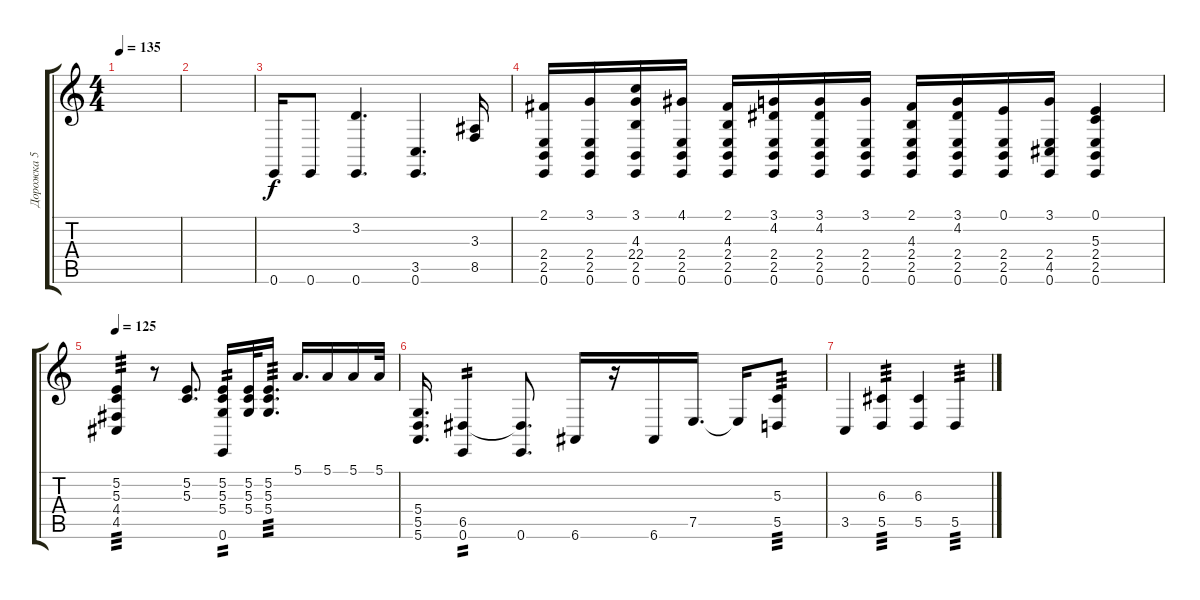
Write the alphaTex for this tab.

\track ("Дорожка 5" "Дорожка 5") {instrument gunshot}
\staff {score tabs}
\tuning (E4 B3 G3 D3 A2 E2) {hide}
\ts (4 4)
\tempo 130
\tempo 135
\clef g2
\ks c
|
|
0.6.16 0.6.8 (3.2 0.6).4{d} (3.5 0.6).4{d} (3.3 8.5).16 |
(2.1 2.4 2.5 0.6).16 (3.1 2.4 2.5 0.6).16 (3.1 4.3 22.4 2.5 0.6).16 (4.1 2.4 2.5 0.6).16 (2.1 4.3 2.4 2.5 0.6).16 (3.1 4.2 2.4 2.5 0.6).16 (3.1 4.2 2.4 2.5 0.6).16 (3.1 2.4 2.5 0.6).16 (2.1 4.3 2.4 2.5 0.6).16 (3.1 4.2 2.4 2.5 0.6).16 (0.1 2.4 2.5 0.6).16 (3.1 2.4 4.5 0.6).16 (0.1 5.3 2.4 2.5 0.6).4 |
\tempo 125
(5.2 5.3 4.4 4.5).4{tp 3} r.8 (5.2 5.3).8{d} (5.2 5.3 5.4 0.6).16{tp 2} (5.2 5.3 5.4).32 (5.2 5.3 5.4).16{d tp 3} 5.1.16{d} 5.1.16 5.1.16 5.1.32 |
(5.4 5.5 5.6).16{d} (6.5 0.6).4{tp 2} (6.5{t} 0.6).8{d} 6.6.16 r.16 6.6.16 7.5.16{d} 7.5{t}.16 (5.3 5.5).8{tp 3} |
3.5.4 (6.3 5.5).4{tp 3} (6.3 5.5).4 5.5.4{tp 3}
